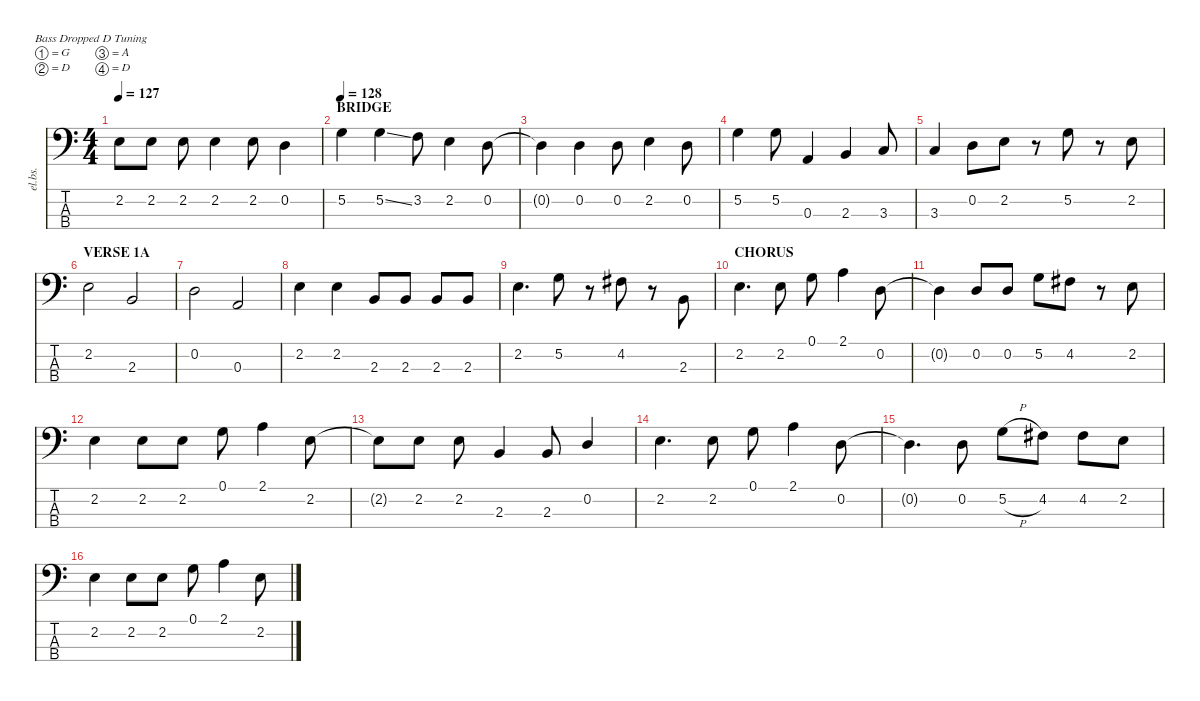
\defaultSystemsLayout 4
\hideDynamics
\bracketExtendMode nobrackets
\otherSystemsTrackNameOrientation horizontal
\track ("Bass" "el.bs.") {defaultSystemsLayout 8 instrument electricbassfinger}
\staff {score tabs}
\tuning (G2 D2 A1 D1)
\ts (4 4)
\tempo 127
\clef f4
\ks c
2.2.8{dy f beam Down} 2.2.8{beam Down} 2.2.8{beam Down} 2.2.4{beam Down} 2.2.8{beam Down} 0.2.4{beam Down} |
\section ("" "BRIDGE")
\tempo 128
5.2.4{beam Down} 5.2{ss}.4{beam Down} 3.2.8{beam Down} 2.2.4{beam Down} 0.2.8{beam Down} |
0.2{t}.4{beam Down} 0.2.4{beam Down} 0.2.8{beam Down} 2.2.4{beam Down} 0.2.8{beam Down} |
5.2.4{beam Down} 5.2.8{beam Down} 0.3.4{beam Up} 2.3.4{beam Up} 3.3.8{beam Up} |
3.3.4{beam Up} 0.2.8{beam Down} 2.2.8{beam Down} r.8{beam Down} 5.2.8{beam Down} r.8{beam Down} 2.2.8{beam Down} |
\section ("" "VERSE 1A")
2.2.2{beam Down} 2.3.2{beam Up} |
0.2.2{beam Down} 0.3.2{beam Up} |
2.2.4{beam Down} 2.2.4{beam Down} 2.3.8{beam Up} 2.3.8{beam Up} 2.3.8{beam Up} 2.3.8{beam Up} |
2.2.4{d beam Down} 5.2.8{beam Down} r.8{beam Down} 4.2{acc #}.8{beam Down} r.8{beam Down} 2.3.8{beam Up} |
\section ("" "CHORUS")
2.2.4{d beam Down} 2.2.8{beam Down} 0.1.8{beam Down} 2.1.4{beam Down} 0.2.8{beam Down} |
0.2{t}.4{beam Down} 0.2.8{beam Up} 0.2.8{beam Up} 5.2.8{beam Down} 4.2{acc #}.8{beam Down} r.8{beam Down} 2.2.8{beam Down} |
2.2.4{beam Down} 2.2.8{beam Down} 2.2.8{beam Down} 0.1.8{beam Down} 2.1.4{beam Down} 2.2.8{beam Down} |
2.2{t}.8{beam Down} 2.2.8{beam Down} 2.2.8{beam Down} 2.3.4{beam Up} 2.3.8{beam Up} 0.2.4{beam Up} |
2.2.4{d beam Down} 2.2.8{beam Down} 0.1.8{beam Down} 2.1.4{beam Down} 0.2.8{beam Down} |
0.2{t}.4{d beam Down} 0.2.8{beam Down} 5.2{h}.8{beam Down} 4.2{acc #}.8{beam Down} 4.2{acc #}.8{beam Down} 2.2.8{beam Down} |
2.2.4{beam Down} 2.2.8{beam Down} 2.2.8{beam Down} 0.1.8{beam Down} 2.1.4{beam Down} 2.2.8{beam Down}
